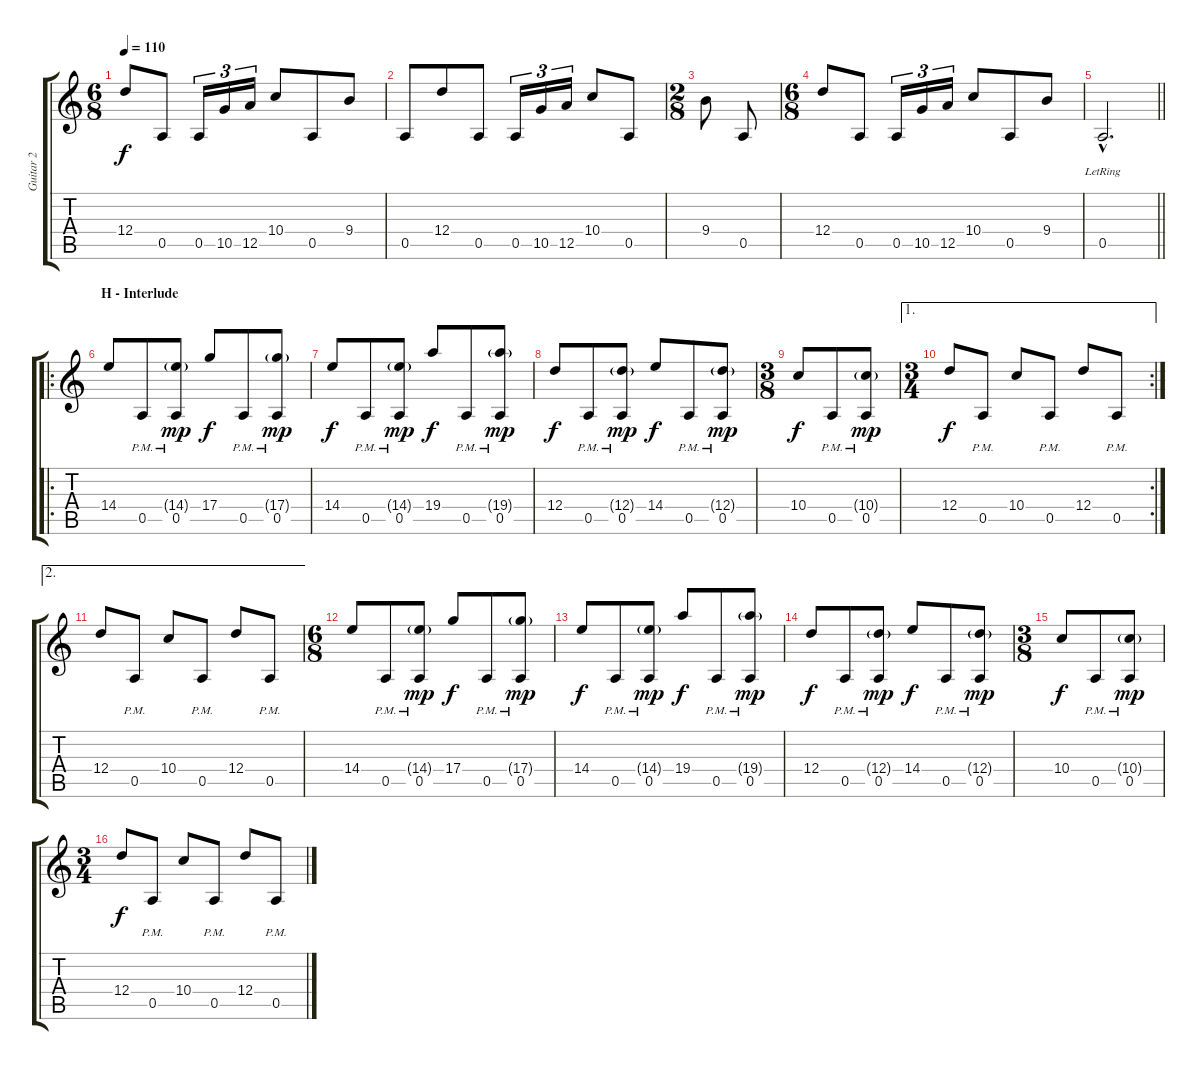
\track ("Guitar 2" "Guitar 2") {instrument distortionguitar}
\staff {score tabs}
\tuning (E4 B3 G3 D3 A2 D2) {hide}
\ts (6 8)
\tempo 110
\clef g2
\ks c
12.4.8{dy f} 0.5.8 0.5.16{tu (3 2)} 10.5.16{tu (3 2)} 12.5.16{tu (3 2)} 10.4.8 0.5.8 9.4.8 |
0.5.8 12.4.8 0.5.8 0.5.16{tu (3 2)} 10.5.16{tu (3 2)} 12.5.16{tu (3 2)} 10.4.8 0.5.8 |
\ts (2 8)
9.4.8 0.5.8 |
\ts (6 8)
12.4.8 0.5.8 0.5.16{tu (3 2)} 10.5.16{tu (3 2)} 12.5.16{tu (3 2)} 10.4.8 0.5.8 9.4.8 |
\barLineRight lightlight
0.5{hac lr}.2{d} |
\ro
\section ("" "H - Interlude")
14.4.8 0.5{pm}.8 (14.4{g} 0.5{pm}).8{dy mp} 17.4.8{dy f} 0.5{pm}.8 (17.4{g} 0.5{pm}).8{dy mp} |
14.4.8{dy f} 0.5{pm}.8 (14.4{g} 0.5{pm}).8{dy mp} 19.4.8{dy f} 0.5{pm}.8 (19.4{g} 0.5{pm}).8{dy mp} |
12.4.8{dy f} 0.5{pm}.8 (12.4{g} 0.5{pm}).8{dy mp} 14.4.8{dy f} 0.5{pm}.8 (12.4{g} 0.5{pm}).8{dy mp} |
\ts (3 8)
10.4.8{dy f} 0.5{pm}.8 (10.4{g} 0.5{pm}).8{dy mp} |
\ae 1
\rc 2
\ts (3 4)
12.4.8{dy f} 0.5{pm}.8 10.4.8 0.5{pm}.8 12.4.8 0.5{pm}.8 |
\ae 2
12.4.8 0.5{pm}.8 10.4.8 0.5{pm}.8 12.4.8 0.5{pm}.8 |
\ts (6 8)
14.4.8 0.5{pm}.8 (14.4{g} 0.5{pm}).8{dy mp} 17.4.8{dy f} 0.5{pm}.8 (17.4{g} 0.5{pm}).8{dy mp} |
14.4.8{dy f} 0.5{pm}.8 (14.4{g} 0.5{pm}).8{dy mp} 19.4.8{dy f} 0.5{pm}.8 (19.4{g} 0.5{pm}).8{dy mp} |
12.4.8{dy f} 0.5{pm}.8 (12.4{g} 0.5{pm}).8{dy mp} 14.4.8{dy f} 0.5{pm}.8 (12.4{g} 0.5{pm}).8{dy mp} |
\ts (3 8)
10.4.8{dy f} 0.5{pm}.8 (10.4{g} 0.5{pm}).8{dy mp} |
\ts (3 4)
12.4.8{dy f} 0.5{pm}.8 10.4.8 0.5{pm}.8 12.4.8 0.5{pm}.8
